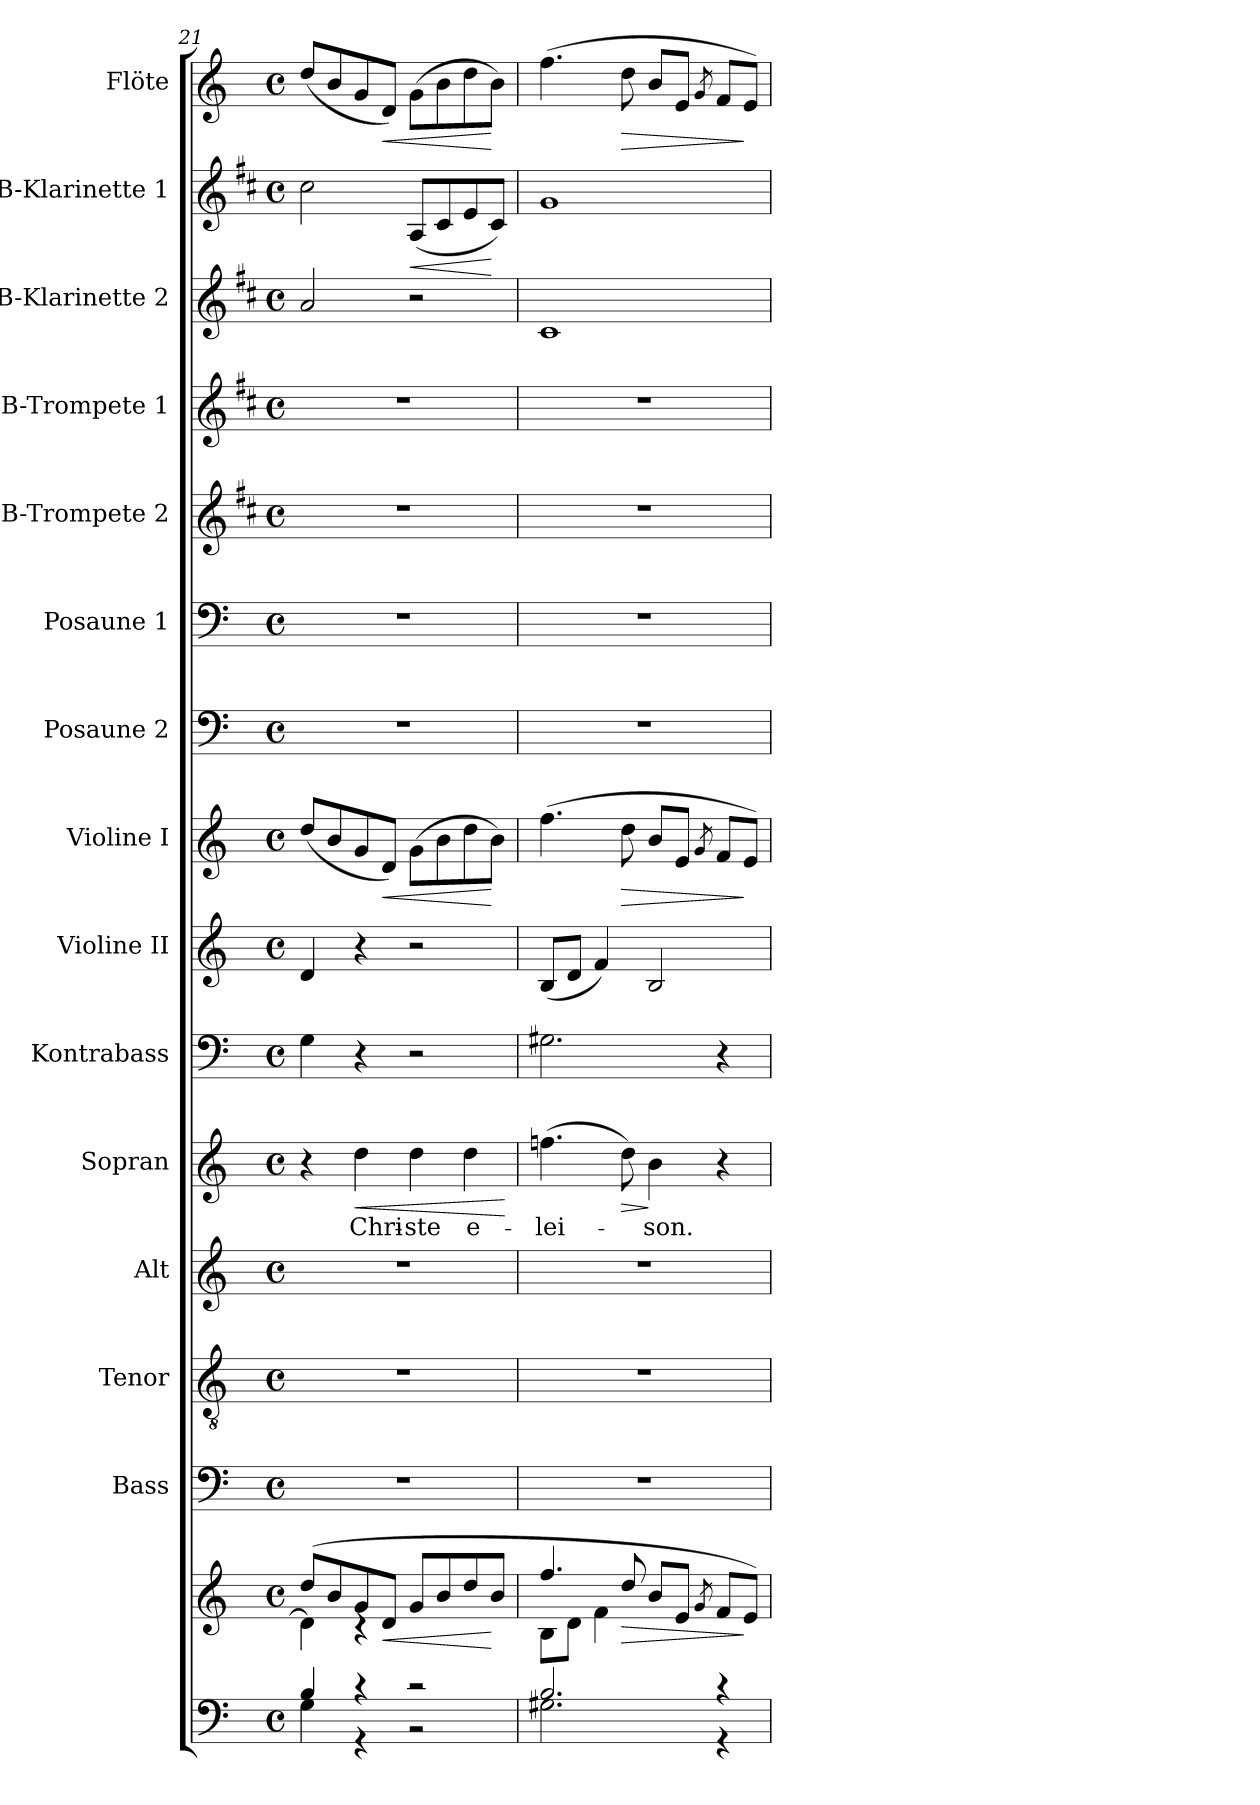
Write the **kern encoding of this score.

**kern	**kern	**dynam	**kern	**kern	**kern	**kern	**text	**dynam	**kern	**kern	**kern	**dynam	**kern	**kern	**kern	**kern	**kern	**kern	**dynam	**kern	**dynam
*part15	*part15	*part15	*part14	*part13	*part12	*part11	*part11	*part11	*part10	*part9	*part8	*part8	*part7	*part6	*part5	*part4	*part3	*part2	*part2	*part1	*part1
*staff16	*staff15	*staff15/16	*staff14	*staff13	*staff12	*staff11	*staff11	*staff11	*staff10	*staff9	*staff8	*staff8	*staff7	*staff6	*staff5	*staff4	*staff3	*staff2	*staff2	*staff1	*staff1
*	*	*	*I"Bass	*I"Tenor	*I"Alt	*I"Sopran	*	*	*I"Kontrabass	*I"Violine II	*I"Violine I	*	*I"Posaune 2	*I"Posaune 1	*I"B-Trompete 2	*I"B-Trompete 1	*I"B-Klarinette 2	*I"B-Klarinette 1	*	*I"Flöte	*
*	*	*	*I'B.	*I'T.	*I'A.	*I'S.	*	*	*I'Kb.	*I'Vl. II	*I'Vl. I	*	*I'Pos. 2	*I'Pos. 1	*I'B Trp. 2	*I'B Trp. 1	*I'B Kl. 2	*I'B Kl. 1	*	*I'Fl.	*
*clefF4	*clefG2	*	*clefF4	*clefGv2	*clefG2	*clefG2	*	*	*clefF4	*clefG2	*clefG2	*	*clefF4	*clefF4	*clefG2	*clefG2	*clefG2	*clefG2	*	*clefG2	*
*	*	*	*	*	*	*	*	*	*ITrd7c12	*	*	*	*	*	*ITrd1c2	*ITrd1c2	*ITrd1c2	*ITrd1c2	*	*	*
*k[]	*k[]	*	*k[]	*k[]	*k[]	*k[]	*	*	*k[]	*k[]	*k[]	*	*k[]	*k[]	*k[]	*k[]	*k[]	*k[]	*	*k[]	*
*C:	*C:	*	*C:	*C:	*C:	*C:	*	*	*C:	*C:	*C:	*	*C:	*C:	*C:	*C:	*C:	*C:	*	*C:	*
*M4/4	*M4/4	*	*M4/4	*M4/4	*M4/4	*M4/4	*	*	*M4/4	*M4/4	*M4/4	*	*M4/4	*M4/4	*M4/4	*M4/4	*M4/4	*M4/4	*	*M4/4	*
*met(c)	*met(c)	*	*met(c)	*met(c)	*met(c)	*met(c)	*	*	*met(c)	*met(c)	*met(c)	*	*met(c)	*met(c)	*met(c)	*met(c)	*met(c)	*met(c)	*	*met(c)	*
=21	=21	=21	=21	=21	=21	=21	=21	=21	=21	=21	=21	=21	=21	=21	=21	=21	=21	=21	=21	=21	=21
*^	*^	*	*	*	*	*	*	*	*	*	*	*	*	*	*	*	*	*	*	*	*
4B/	4G\	(>8dd/L	4d\]	.	1r	1r	1r	4r	.	.	4GG\	4d/	(<8dd/L	.	1r	1r	1r	1r	2g/	2b\	.	(<8dd/L	.
.	.	8b/	.	.	.	.	.	.	.	.	.	.	8b/	.	.	.	.	.	.	.	.	8b/	.
!	!	!	!	!	!	!	!	!	!LO:LY:b	!LO:HP:b	!	!	!	!	!	!	!	!	!	!	!	!	!
4r	4r	8g/	4rB	.	.	.	.	4dd\	Chri-	<	4r	4r	8g/	.	.	.	.	.	.	.	.	8g/	.
!	!	!	!	!LO:HP:b	!	!	!	!	!	!	!	!	!	!LO:HP:b	!	!	!	!	!	!	!	!	!LO:HP:b
.	.	8d/J	.	<	.	.	.	.	.	.	.	.	8d/J)	<	.	.	.	.	.	.	.	8d/J)	<
!	!	!	!	!	!	!	!	!	!LO:LY:b	!	!	!	!	!	!	!	!	!	!	!	!LO:HP:b	!	!
2r	2r	8g/L	2ryy	.	.	.	.	4dd\	-ste	.	2r	2r	(>8g\L	.	.	.	.	.	2r	(<8G/L	<	(>8g\L	.
.	.	8b/	.	.	.	.	.	.	.	.	.	.	8b\	.	.	.	.	.	.	8B/	.	8b\	.
!	!	!	!	!	!	!	!	!	!LO:LY:b	!	!	!	!	!	!	!	!	!	!	!	!	!	!
.	.	8dd/	.	.	.	.	.	4dd\	e-	.	.	.	8dd\	.	.	.	.	.	.	8d/	.	8dd\	.
.	.	8b/J	.	[	.	.	.	.	.	.	.	.	8b\J)	[	.	.	.	.	.	8B/J)	[	8b\J)	[
*v	*v	*	*	*	*	*	*	*	*	*	*	*	*	*	*	*	*	*	*	*	*	*	*
*	*v	*v	*	*	*	*	*	*	*	*	*	*	*	*	*	*	*	*	*	*	*	*
.	.	.	.	.	.	.	.	[	.	.	.	.	.	.	.	.	.	.	.	.	.
=22	=22	=22	=22	=22	=22	=22	=22	=22	=22	=22	=22	=22	=22	=22	=22	=22	=22	=22	=22	=22	=22
*^	*^	*	*	*	*	*	*	*	*	*	*	*	*	*	*	*	*	*	*	*	*
!	!	!	!	!	!	!	!	!	!LO:LY:b	!	!	!	!	!	!	!	!	!	!	!	!	!	!
2.B/	2.G#X\	4.ff/	8B\L	.	1r	1r	1r	(>4.ffn\	-lei-	.	2.GG#X\	(<8B/L	(>4.ff\	.	1r	1r	1r	1r	1B	1f	.	(>4.ff\	.
.	.	.	8d\J	.	.	.	.	.	.	.	.	8d/J	.	.	.	.	.	.	.	.	.	.	.
.	.	.	4f\	.	.	.	.	.	.	.	.	4f/)	.	.	.	.	.	.	.	.	.	.	.
!	!	!	!	!LO:HP:b	!	!	!	!	!	!LO:HP:b	!	!	!	!LO:HP:b	!	!	!	!	!	!	!	!	!LO:HP:b
.	.	8dd/	.	>	.	.	.	8dd\)	.	>	.	.	8dd\	>	.	.	.	.	.	.	.	8dd\	>
!	!	!	!	!	!	!	!	!	!LO:LY:b	!	!	!	!	!	!	!	!	!	!	!	!	!	!
.	.	8b/L	2ryy	.	.	.	.	4b\	-son.	]	.	2B/	8b/L	.	.	.	.	.	.	.	.	8b/L	.
.	.	8e/J	.	.	.	.	.	.	.	.	.	.	8e/J	.	.	.	.	.	.	.	.	8e/J	.
.	.	8qg/	.	.	.	.	.	.	.	.	.	.	8qg/	.	.	.	.	.	.	.	.	8qg/	.
4r	4r	8f/L	.	.	.	.	.	4r	.	.	4r	.	8f/L	.	.	.	.	.	.	.	.	8f/L	.
.	.	8e/J)	.	]	.	.	.	.	.	.	.	.	8e/J)	]	.	.	.	.	.	.	.	8e/J)	]
*v	*v	*	*	*	*	*	*	*	*	*	*	*	*	*	*	*	*	*	*	*	*	*	*
*	*v	*v	*	*	*	*	*	*	*	*	*	*	*	*	*	*	*	*	*	*	*	*
=	=	=	=	=	=	=	=	=	=	=	=	=	=	=	=	=	=	=	=	=	=
*-	*-	*-	*-	*-	*-	*-	*-	*-	*-	*-	*-	*-	*-	*-	*-	*-	*-	*-	*-	*-	*-
